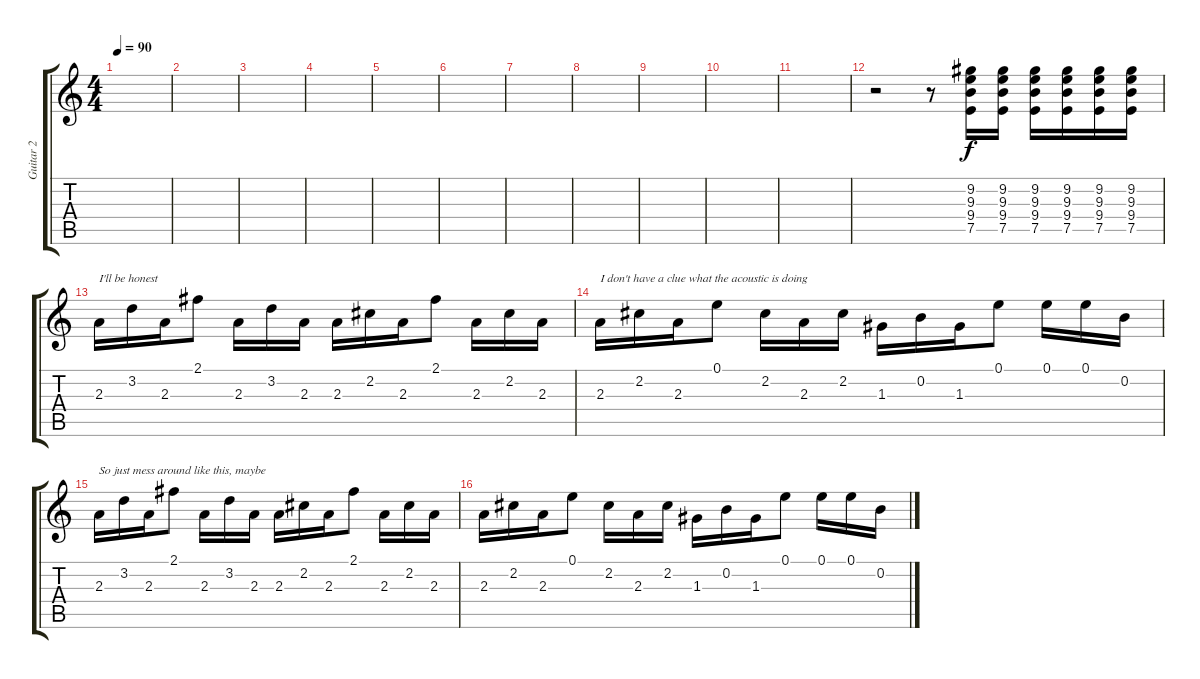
\track ("Guitar 2" "Guitar 2") {instrument electricguitarclean}
\staff {score tabs}
\tuning (E4 B3 G3 D3 A2 E2) {hide}
\ts (4 4)
\tempo 90
\clef g2
\ks c
|
|
|
|
|
|
|
|
|
|
|
r.2{instrument acousticguitarsteel} r.8 (9.2 9.3 9.4 7.5).16 (9.2 9.3 9.4 7.5).16 (9.2 9.3 9.4 7.5).16 (9.2 9.3 9.4 7.5).16 (9.2 9.3 9.4 7.5).16 (9.2 9.3 9.4 7.5).16 |
2.3.16{txt "I'll be honest"} 3.2.16 2.3.16 2.1.8 2.3.16 3.2.16 2.3.16 2.3.16 2.2.16 2.3.16 2.1.8 2.3.16 2.2.16 2.3.16 |
2.3.16{txt "I don't have a clue what the acoustic is doing"} 2.2.16 2.3.16 0.1.8 2.2.16 2.3.16 2.2.16 1.3.16 0.2.16 1.3.16 0.1.8 0.1.16 0.1.16 0.2.16 |
2.3.16{txt "So just mess around like this, maybe"} 3.2.16 2.3.16 2.1.8 2.3.16 3.2.16 2.3.16 2.3.16 2.2.16 2.3.16 2.1.8 2.3.16 2.2.16 2.3.16 |
2.3.16 2.2.16 2.3.16 0.1.8 2.2.16 2.3.16 2.2.16 1.3.16 0.2.16 1.3.16 0.1.8 0.1.16 0.1.16 0.2.16
